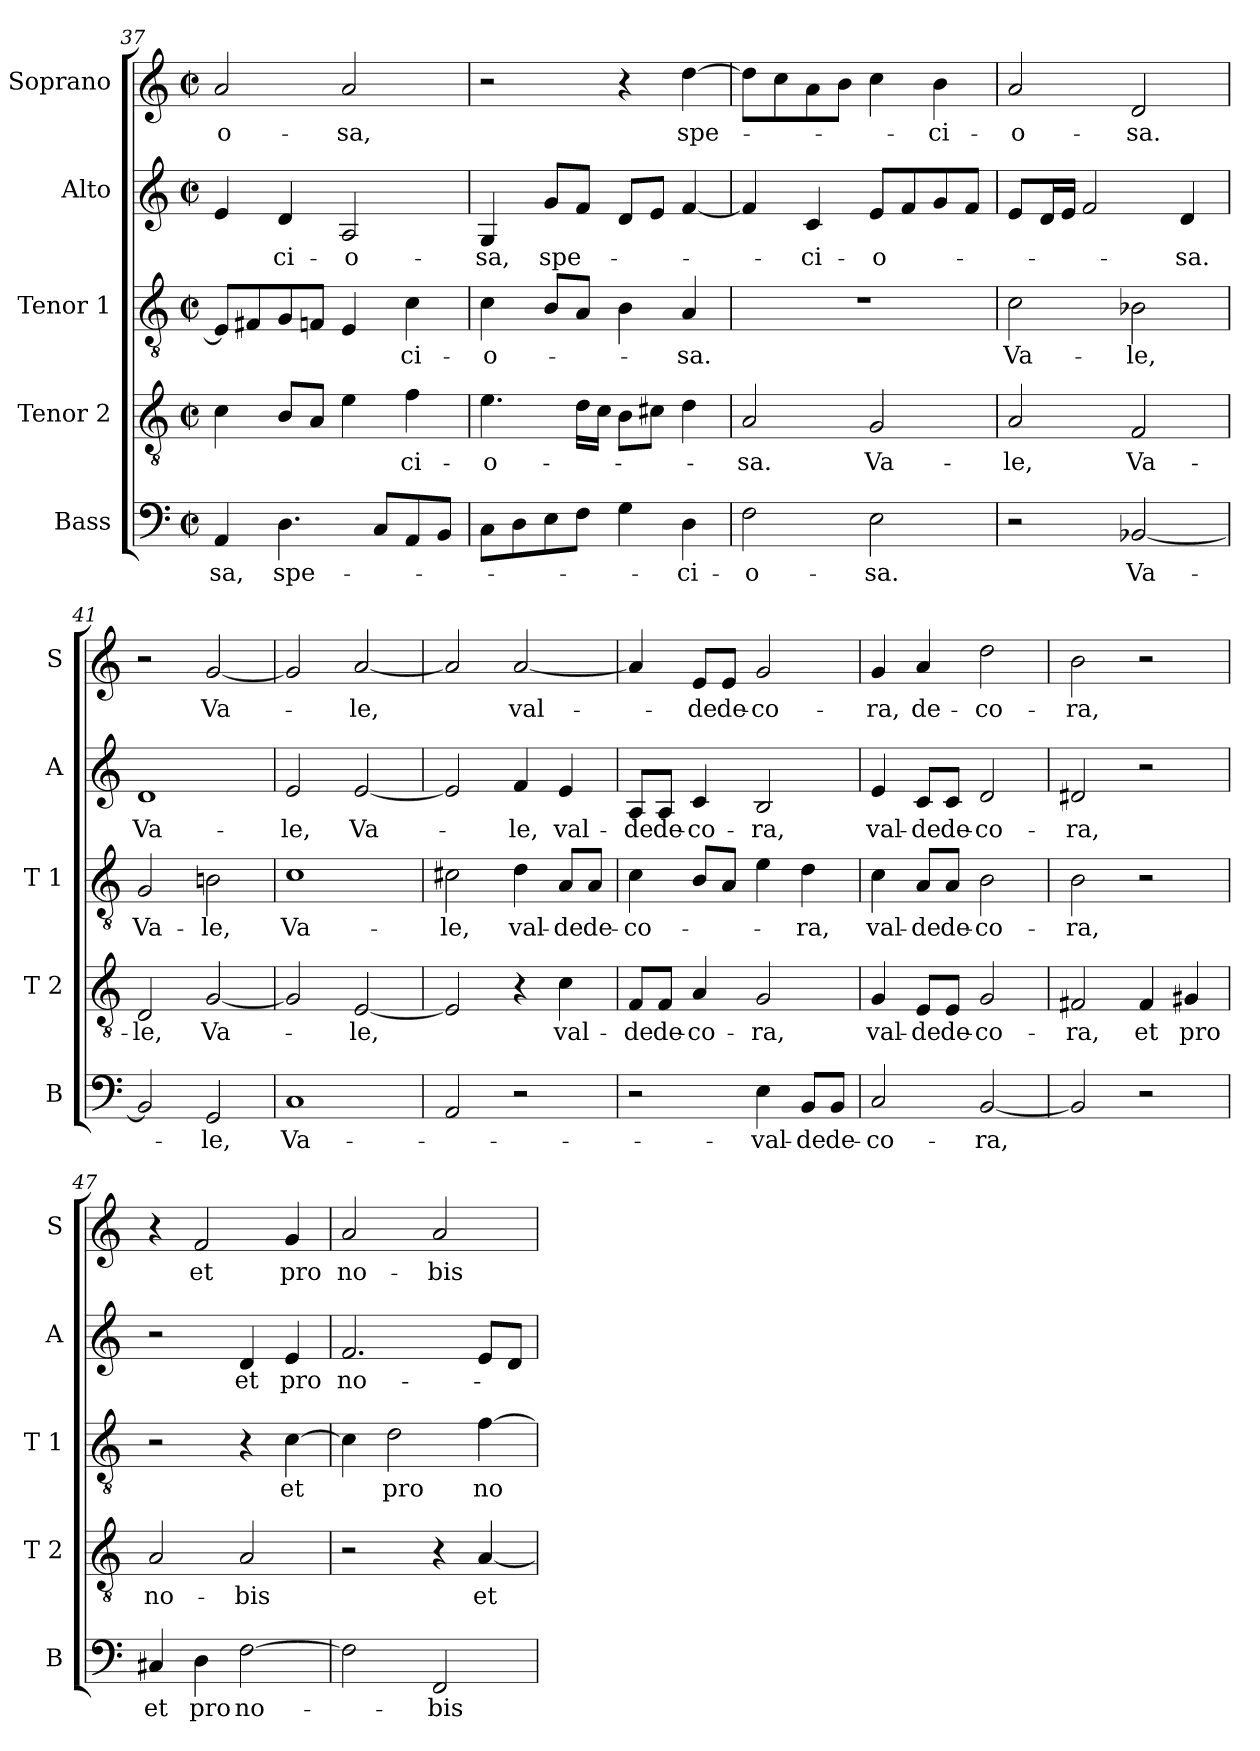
**kern	**text	**kern	**text	**kern	**text	**kern	**text	**kern	**text
*part5	*part5	*part4	*part4	*part3	*part3	*part2	*part2	*part1	*part1
*staff5	*staff5	*staff4	*staff4	*staff3	*staff3	*staff2	*staff2	*staff1	*staff1
*I"Bass	*	*I"Tenor 2	*	*I"Tenor 1	*	*I"Alto	*	*I"Soprano	*
*I'B	*	*I'T 2	*	*I'T 1	*	*I'A	*	*I'S	*
*clefF4	*	*clefGv2	*	*clefGv2	*	*clefG2	*	*clefG2	*
*k[]	*	*k[]	*	*k[]	*	*k[]	*	*k[]	*
*C:	*	*C:	*	*C:	*	*C:	*	*C:	*
*M2/2	*	*M2/2	*	*M2/2	*	*M2/2	*	*M2/2	*
*met(c|)	*	*met(c|)	*	*met(c|)	*	*met(c|)	*	*met(c|)	*
=37	=37	=37	=37	=37	=37	=37	=37	=37	=37
4AA/	-sa,	4c\	.	8E/L]	.	4e/	.	2a/	-o-
.	.	.	.	8F#X/	.	.	.	.	.
4.D\	spe-	8B/L	.	8G/	.	4d/	-ci-	.	.
.	.	8A/J	.	8Fn/J	.	.	.	.	.
.	.	4e\	.	4E/	.	2A/	-o-	2a/	-sa,
8C/L	.	.	.	.	.	.	.	.	.
8AA/	.	4f\	-ci-	4c\	-ci-	.	.	.	.
8BB/J	.	.	.	.	.	.	.	.	.
!!LO:PB:g=z
=38	=38	=38	=38	=38	=38	=38	=38	=38	=38
8C\L	.	4.e\	-o-	4c\	-o-	4G/	-sa,	2r	.
8D\	.	.	.	.	.	.	.	.	.
8E\	.	.	.	8B/L	.	8g/L	spe-	.	.
8F\J	.	16d\LL	.	8A/J	.	8f/J	.	.	.
.	.	16c\JJ	.	.	.	.	.	.	.
4G\	.	8B\L	.	4B\	.	8d/L	.	4r	.
.	.	8c#X\J	.	.	.	8e/J	.	.	.
4D\	-ci-	4d\	.	4A/	-sa.	[4f/	.	[4dd\	spe-
=39	=39	=39	=39	=39	=39	=39	=39	=39	=39
2F\	-o-	2A/	-sa.	1r	.	4f/]	.	8dd\L]	.
.	.	.	.	.	.	.	.	8cc\	.
.	.	.	.	.	.	4c/	-ci-	8a\	.
.	.	.	.	.	.	.	.	8b\J	.
2E\	-sa.	2G/	Va-	.	.	8e/L	-o-	4cc\	.
.	.	.	.	.	.	8f/	.	.	.
.	.	.	.	.	.	8g/	.	4b\	-ci-
.	.	.	.	.	.	8f/J	.	.	.
=40	=40	=40	=40	=40	=40	=40	=40	=40	=40
2r	.	2A/	-le,	2c\	Va-	8e/L	.	2a/	-o-
.	.	.	.	.	.	16d/L	.	.	.
.	.	.	.	.	.	16e/JJ	.	.	.
.	.	.	.	.	.	2f/	.	.	.
[2BB-X/	Va-	2F/	Va-	2B-X\	-le,	.	.	2d/	-sa.
.	.	.	.	.	.	4d/	-sa.	.	.
=41	=41	=41	=41	=41	=41	=41	=41	=41	=41
2BB-/]	.	2D/	-le,	2G/	Va-	1d	Va-	2r	.
2GG/	-le,	[2G/	Va-	2Bn\	-le,	.	.	[2g/	Va-
=42	=42	=42	=42	=42	=42	=42	=42	=42	=42
1C	Va-	2G/]	.	1c	Va-	2e/	-le,	2g/]	.
.	.	[2E/	-le,	.	.	[2e/	Va-	[2a/	-le,
!!LO:LB:g=z
=43	=43	=43	=43	=43	=43	=43	=43	=43	=43
2AA/	.	2E/]	.	2c#X\	-le,	2e/]	.	2a/]	.
2r	.	4r	.	4d\	val-	4f/	-le,	[2a/	val-
.	.	4c\	val-	8A/L	-de	4e/	val-	.	.
.	.	.	.	8A/J	de-	.	.	.	.
=44	=44	=44	=44	=44	=44	=44	=44	=44	=44
2r	.	8F/L	-de	4c\	-co-	8A/L	-de	4a/]	.
.	.	8F/J	de-	.	.	8A/J	de-	.	.
.	.	4A/	-co-	8B/L	.	4c/	-co-	8e/L	-de
.	.	.	.	8A/J	.	.	.	8e/J	de-
4E\	-val-	2G/	-ra,	4e\	.	2B/	-ra,	2g/	-co-
8BB/L	-de	.	.	4d\	-ra,	.	.	.	.
8BB/J	de-	.	.	.	.	.	.	.	.
=45	=45	=45	=45	=45	=45	=45	=45	=45	=45
2C/	-co-	4G/	val-	4c\	val-	4e/	val-	4g/	-ra,
.	.	8E/L	-de	8A/L	-de	8c/L	-de	4a/	de-
.	.	8E/J	de-	8A/J	de-	8c/J	de-	.	.
[2BB/	-ra,	2G/	-co-	2B\	-co-	2d/	-co-	2dd\	-co-
=46	=46	=46	=46	=46	=46	=46	=46	=46	=46
2BB/]	.	2F#X/	-ra,	2B\	-ra,	2d#X/	-ra,	2b\	-ra,
2r	.	4F#/	et	2r	.	2r	.	2r	.
.	.	4G#X/	pro	.	.	.	.	.	.
=47	=47	=47	=47	=47	=47	=47	=47	=47	=47
4C#X/	et	2A/	no-	2r	.	2r	.	4r	.
4D\	pro	.	.	.	.	.	.	2f/	et
[2F\	no-	2A/	-bis	4r	.	4d/	et	.	.
.	.	.	.	[4c\	et	4e/	pro	4g/	pro
!!LO:PB:g=z
=48	=48	=48	=48	=48	=48	=48	=48	=48	=48
2F\]	.	2r	.	4c\]	.	2.f/	no-	2a/	no-
.	.	.	.	2d\	pro	.	.	.	.
2FF/	-bis	4r	.	.	.	.	.	2a/	-bis
.	.	[4A/	et	[4f\	no-	8e/L	.	.	.
.	.	.	.	.	.	8d/J	.	.	.
=	=	=	=	=	=	=	=	=	=
*-	*-	*-	*-	*-	*-	*-	*-	*-	*-
